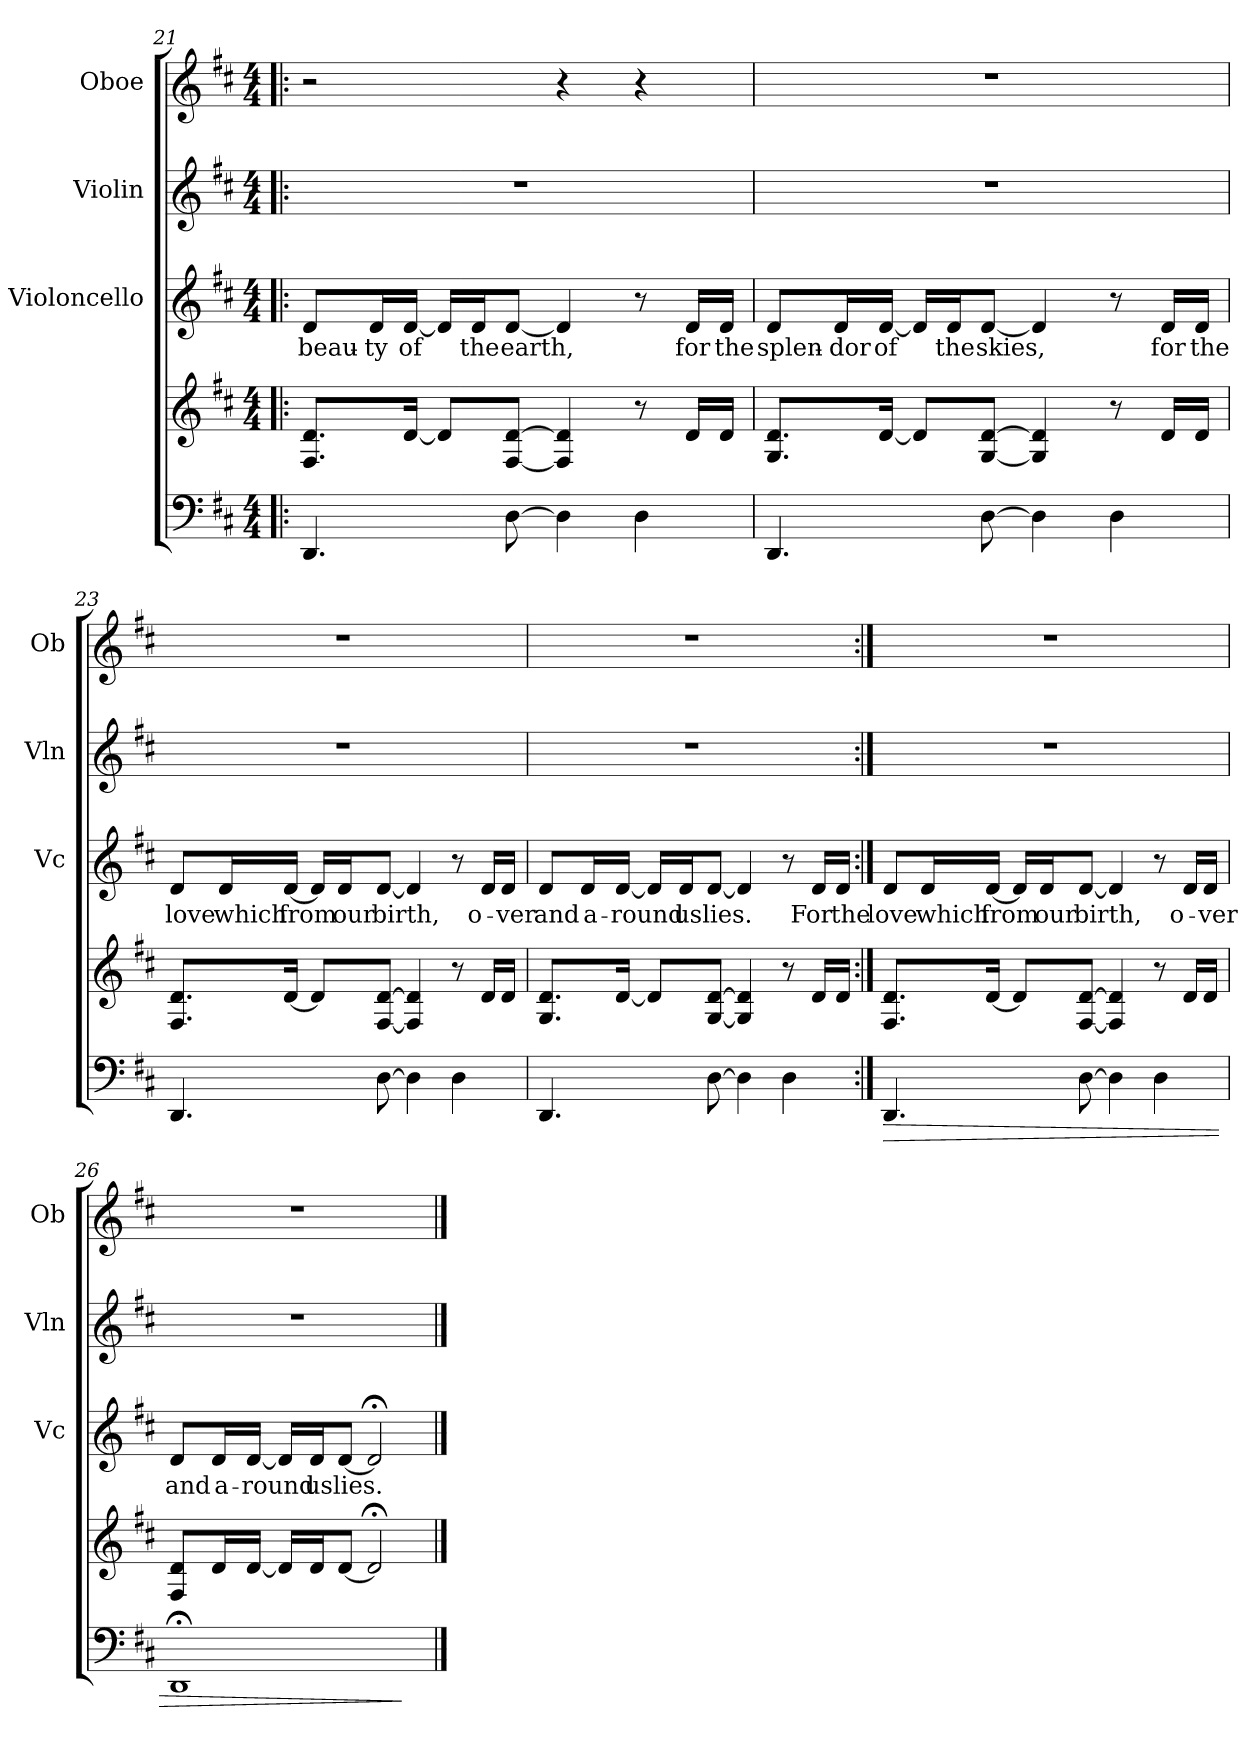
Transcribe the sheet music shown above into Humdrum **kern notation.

**kern	**kern	**dynam	**kern	**text	**kern	**kern
*part4	*part4	*part4	*part3	*part3	*part2	*part1
*staff5	*staff4	*staff4/5	*staff3	*staff3	*staff2	*staff1
*	*	*	*I"Violoncello	*	*I"Violin	*I"Oboe
*	*	*	*I'Vc	*	*I'Vln	*I'Ob
!!LO:LB:g=z
*clefF4	*clefG2	*	*clefG2	*	*clefG2	*clefG2
*k[f#c#]	*k[f#c#]	*	*k[f#c#]	*	*k[f#c#]	*k[f#c#]
*M4/4	*M4/4	*	*M4/4	*	*M4/4	*M4/4
=21!|:	=21!|:	=21!|:	=21!|:	=21!|:	=21!|:	=21!|:
4.DD/	8.F# 8.dL	.	8dL	beau-	1r	2r
.	.	.	16dL	ty	.	.
.	[16dJk	.	[16dJJ	of	.	.
.	8dL]	.	16dLL]	.	.	.
.	.	.	16dJ	the	.	.
[8D\	[8F# [8dJ	.	[8dJ	earth,	.	.
4D\]	4F#]/ 4d]/	.	4d/]	.	.	4r
4D\	8r	.	8r	.	.	4r
.	16dLL	.	16dLL	for	.	.
.	16dJJ	.	16dJJ	the	.	.
=22	=22	=22	=22	=22	=22	=22
4.DD/	8.G 8.dL	.	8dL	splen-	1r	1r
.	.	.	16dL	-dor	.	.
.	[16dJk	.	[16dJJ	of	.	.
.	8dL]	.	16dLL]	.	.	.
.	.	.	16dJ	the	.	.
[8D\	[8G [8dJ	.	[8dJ	skies,	.	.
4D\]	4G]/ 4d]/	.	4d/]	.	.	.
4D\	8r	.	8r	.	.	.
.	16dLL	.	16dLL	for	.	.
.	16dJJ	.	16dJJ	the	.	.
=23	=23	=23	=23	=23	=23	=23
4.DD/	8.F# 8.dL	.	8dL	love	1r	1r
.	.	.	16dL	which	.	.
.	[16dJk	.	[16dJJ	from	.	.
.	8dL]	.	16dLL]	.	.	.
.	.	.	16dJ	our	.	.
[8D\	[8F# [8dJ	.	[8dJ	birth,	.	.
4D\]	4F#]/ 4d]/	.	4d/]	.	.	.
4D\	8r	.	8r	.	.	.
.	16dLL	.	16dLL	o-	.	.
.	16dJJ	.	16dJJ	-ver	.	.
!!LO:LB:g=z
=24	=24	=24	=24	=24	=24	=24
4.DD/	8.G 8.dL	.	8dL	and	1r	1r
.	.	.	16dL	a-	.	.
.	[16dJk	.	[16dJJ	-round	.	.
.	8dL]	.	16dLL]	.	.	.
.	.	.	16dJ	us	.	.
[8D\	[8G [8dJ	.	[8dJ	lies.	.	.
4D\]	4G]/ 4d]/	.	4d/]	.	.	.
4D\	8r	.	8r	.	.	.
.	16dLL	.	16dLL	For	.	.
.	16dJJ	.	16dJJ	the	.	.
=25:|!	=25:|!	=25:|!	=25:|!	=25:|!	=25:|!	=25:|!
!	!	!LO:HP:b=2	!	!	!	!
4.DD/	8.F# 8.dL	>	8dL	love	1r	1r
.	.	.	16dL	which	.	.
.	[16dJk	.	[16dJJ	from	.	.
.	8dL]	.	16dLL]	.	.	.
.	.	.	16dJ	our	.	.
[8D\	[8F# [8dJ	.	[8dJ	birth,	.	.
4D\]	4F#]/ 4d]/	.	4d/]	.	.	.
4D\	8r	.	8r	.	.	.
.	16dLL	.	16dLL	o-	.	.
.	16dJJ	.	16dJJ	-ver	.	.
=26	=26	=26	=26	=26	=26	=26
1DD;<	8F# 8dL	.	8dL	and	1r	1r
.	16dL	.	16dL	a-	.	.
.	[16dJJ	.	[16dJJ	-round	.	.
.	16dLL]	.	16dLL]	.	.	.
.	16dJ	.	16dJ	us	.	.
.	[8dJ	.	[8dJ	lies.	.	.
.	2d;</]	.	2d;</]	.	.	.
.	.	]	.	.	.	.
==	==	==	==	==	==	==
*-	*-	*-	*-	*-	*-	*-
